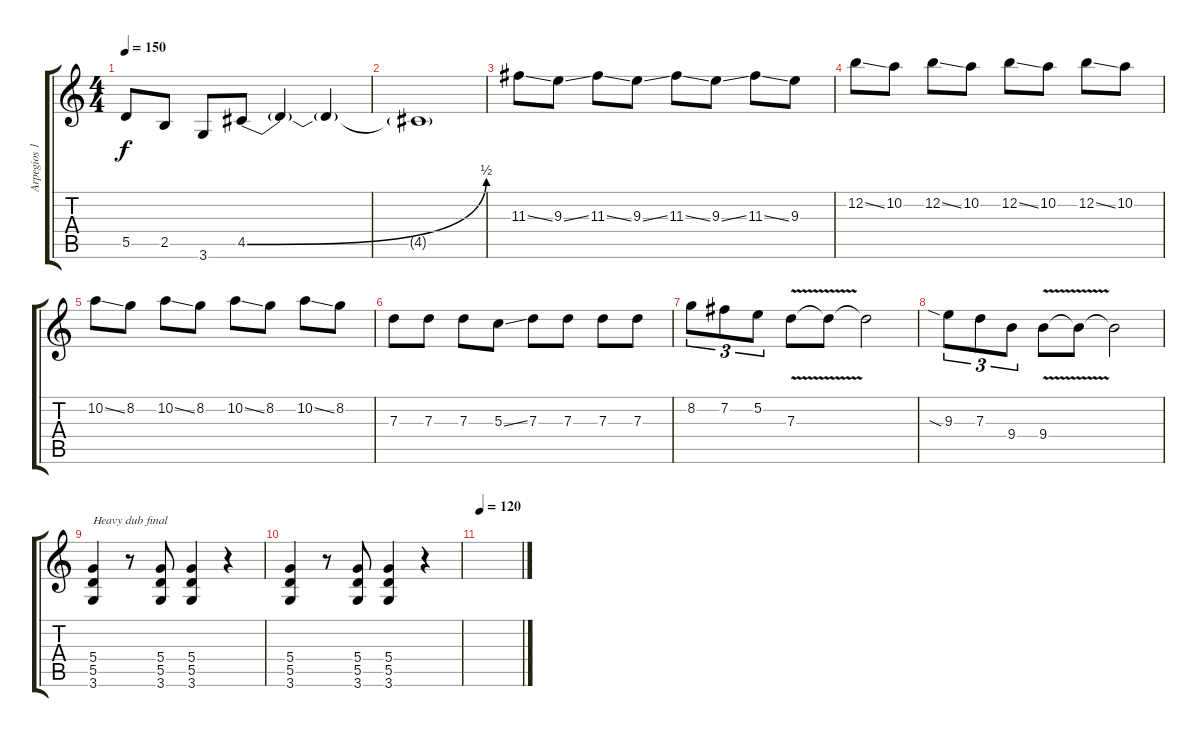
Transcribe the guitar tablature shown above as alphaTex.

\track ("Arpegios 1/Solo (Cristian Aldana)" "Arpegios 1") {instrument distortionguitar}
\staff {score tabs}
\tuning (E4 B3 G3 D3 A2 E2) {hide}
\ts (4 4)
\tempo 150
\clef g2
\ks c
5.5.8{dy f} 2.5.8 3.6.8 4.5{be (bend 0 0 60 2)}.8 4.5{t}.4 4.5{t}.4 |
4.5{t}.1 |
11.3{ss}.8 9.3{ss}.8 11.3{ss}.8 9.3{ss}.8 11.3{ss}.8 9.3{ss}.8 11.3{ss}.8 9.3.8 |
12.2{ss}.8 10.2.8 12.2{ss}.8 10.2.8 12.2{ss}.8 10.2.8 12.2{ss}.8 10.2.8 |
10.2{ss}.8 8.2.8 10.2{ss}.8 8.2.8 10.2{ss}.8 8.2.8 10.2{ss}.8 8.2.8 |
7.3.8 7.3.8 7.3.8 5.3{ss}.8 7.3.8 7.3.8 7.3.8 7.3.8 |
8.2.8{tu (3 2)} 7.2.8{tu (3 2)} 5.2.8{tu (3 2)} 7.3{v}.8 7.3{t}.8 7.3{t}.2 |
9.3{sia}.8{tu (3 2)} 7.3.8{tu (3 2)} 9.4.8{tu (3 2)} 9.4{v}.8 9.4{t}.8 9.4{t}.2 |
(5.4 5.5 3.6).4{txt "Heavy dub final"} r.8 (5.4 5.5 3.6).8 (5.4 5.5 3.6).4 r.4 |
(5.4 5.5 3.6).4 r.8 (5.4 5.5 3.6).8 (5.4 5.5 3.6).4 r.4 |
\tempo 120
